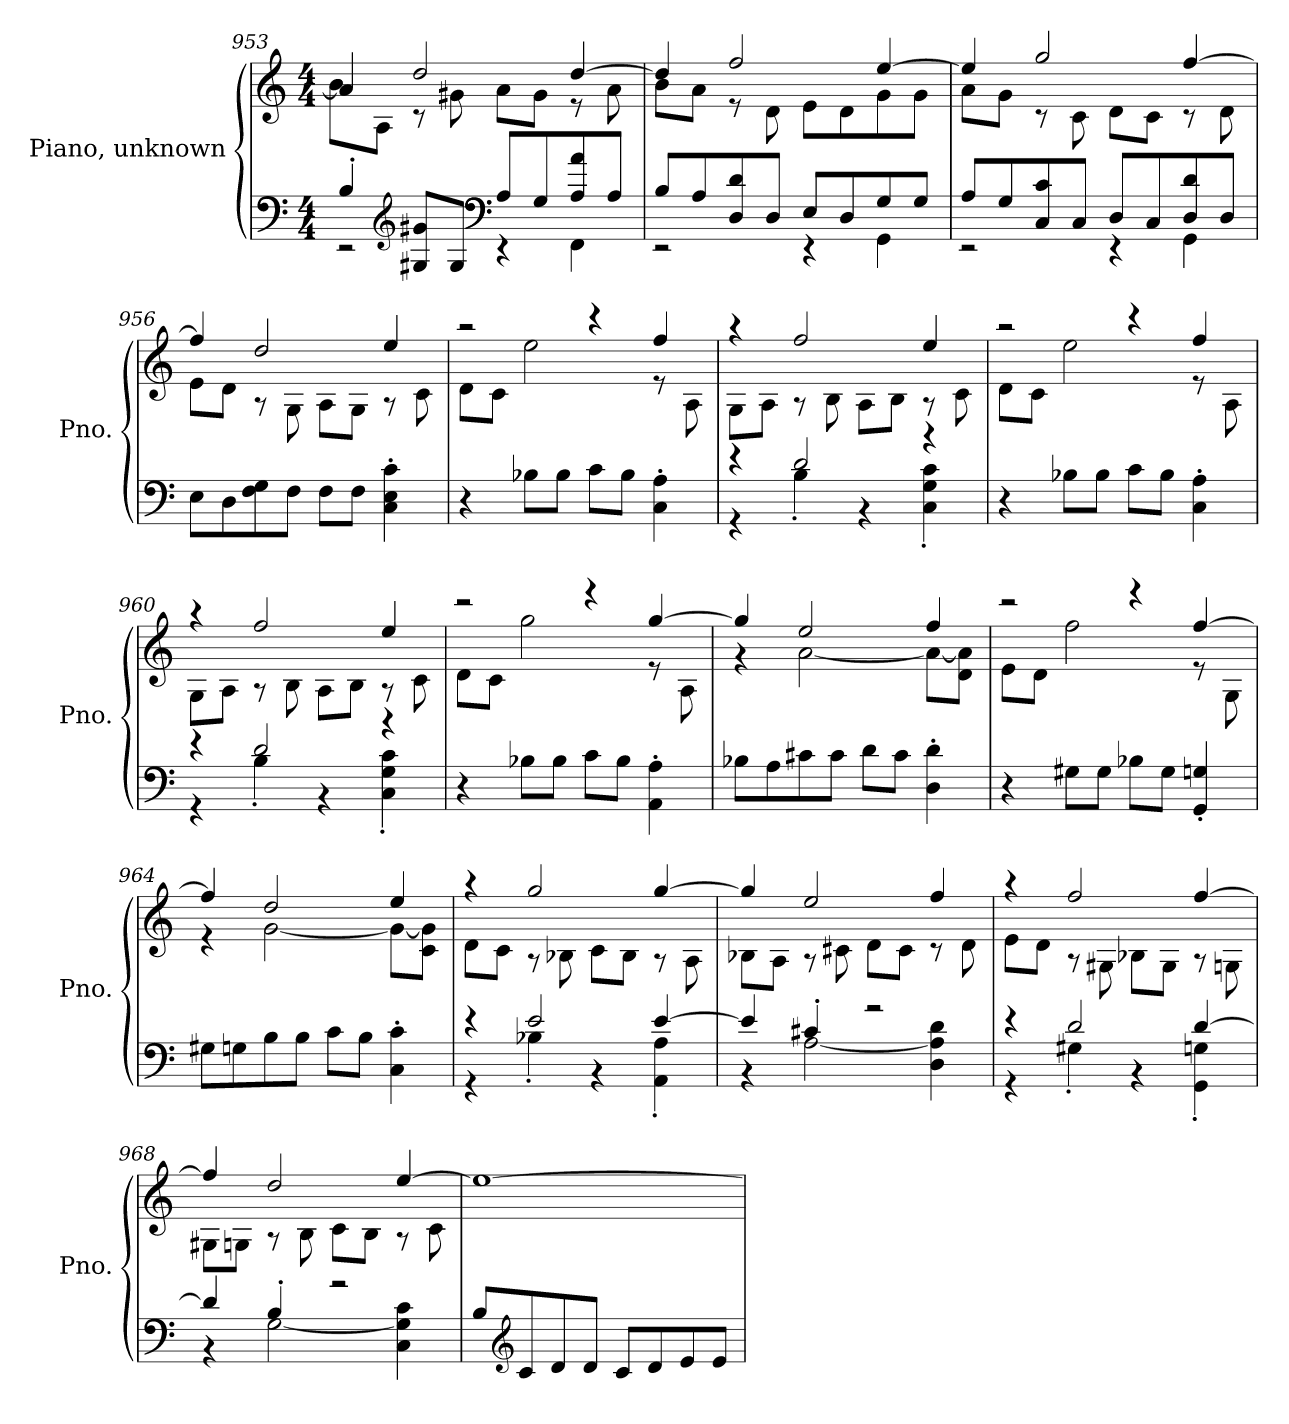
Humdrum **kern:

**kern	**kern
*part1	*part1
*staff2	*staff1
*I"Piano, unknown	*
*I'Pno.	*
!!LO:LB:g=z
*clefF4	*clefG2
*k[]	*k[]
*M4/4	*M4/4
=953	=953
*^	*^
4B'/	2r	4a/]	8b\L
.	.	.	8A\J
*clefG2	*	*	*
8G#X/ 8g#X/L	.	2dd/	8r
8G#/J	.	.	8g#X\
*clefF4	*	*	*
8A/L	4r	.	8a\L
8G#/	.	.	8g#\J
8A/ 8a/	4FF\	[4dd/	8r
8A/J	.	.	8a\
=954	=954	=954	=954
8B/L	2r	4dd/]	8b\L
8A/	.	.	8a\J
8D/ 8d/	.	2ff/	8r
8D/J	.	.	8d\
8E/L	4r	.	8e\L
8D/	.	.	8d\
8G/	4GG\	[4ee/	8g\
8G/J	.	.	8g\J
=955	=955	=955	=955
8A/L	2r	4ee/]	8a\L
8G/	.	.	8g\J
8C/ 8c/	.	2gg/	8r
8C/J	.	.	8c\
8D/L	4r	.	8d\L
8C/	.	.	8c\J
8D/ 8d/	4GG\	[4ff/	8r
8D/J	.	.	8d\
*v	*v	*	*
=956	=956	=956
8E\L	4ff/]	8e\L
8D\	.	8d\J
8F\ 8G\	2dd/	8r
8F\J	.	8G\
8F\L	.	8A\L
8F\J	.	8G\J
4C\' 4E\' 4c\'	4ee/	8r
.	.	8c\
!!LO:LB:g=z	!!
=957	=957	=957
4r	2r	8d\L
.	.	8c\J
8B-X\L	.	2ee\
8B-\J	.	.
8c\L	4r	.
8B-\J	.	.
4C\' 4A\'	4ff/	8r
.	.	8A\
=958	=958	=958
*^	*	*
4r	4r	4r	8G\L
.	.	.	8A\J
2d/	4B'\	2ff/	8r
.	.	.	8B\
.	4r	.	8A\L
.	.	.	8B\J
4r	4C\' 4G\' 4c\'	4ee/	8r
.	.	.	8c\
*v	*v	*	*
=959	=959	=959
4r	2r	8d\L
.	.	8c\J
8B-X\L	.	2ee\
8B-\J	.	.
8c\L	4r	.
8B-\J	.	.
4C\' 4A\'	4ff/	8r
.	.	8A\
=960	=960	=960
*^	*	*
4r	4r	4r	8G\L
.	.	.	8A\J
2d/	4B'\	2ff/	8r
.	.	.	8B\
.	4r	.	8A\L
.	.	.	8B\J
4r	4C\' 4G\' 4c\'	4ee/	8r
.	.	.	8c\
*v	*v	*	*
=961	=961	=961
4r	2r	8d\L
.	.	8c\J
8B-X\L	.	2gg\
8B-\J	.	.
8c\L	4r	.
8B-\J	.	.
4AA\' 4A\'	[4gg/	8r
.	.	8A\
!!LO:LB:g=z	!!
=962	=962	=962
8B-X\L	4gg/]	4r
8A\	.	.
8c#X\	2ee/	[2a\
8c#\J	.	.
8d\L	.	.
8c#\J	.	.
4D\' 4d\'	4ff/	8a\L_
.	.	8d\ 8a\]J
=963	=963	=963
4r	2r	8e\L
.	.	8d\J
8G#X\L	.	2ff\
8G#\J	.	.
8B-X\L	4r	.
8G#\J	.	.
4GG/' 4Gn/'	[4ff/	8r
.	.	8G\
=964	=964	=964
8G#X\L	4ff/]	4r
8Gn\	.	.
8B\	2dd/	[2g\
8B\J	.	.
8c\L	.	.
8B\J	.	.
4C\' 4c\'	4ee/	8g\L_
.	.	8c\ 8g\]J
=965	=965	=965
*^	*	*
4r	4r	4r	8d\L
.	.	.	8c\J
2e/	4B-X'\	2gg/	8r
.	.	.	8B-X\
.	4r	.	8c\L
.	.	.	8B-\J
[4e/	4AA\' 4A\'	[4gg/	8r
.	.	.	8A\
!!LO:LB:g=z	!!
=966	=966	=966	=966
4e/]	4r	4gg/]	8B-X\L
.	.	.	8A\J
4c#X'/	[2A\	2ee/	8r
.	.	.	8c#X\
2r	.	.	8d\L
.	.	.	8c#\J
.	4D\ 4A\] 4d\	4ff/	8r
.	.	.	8d\
=967	=967	=967	=967
4r	4r	4r	8e\L
.	.	.	8d\J
2d/	4G#X'\	2ff/	8r
.	.	.	8G#X\
.	4r	.	8B-X\L
.	.	.	8G#\J
[4d/	4GG\' 4Gn\'	[4ff/	8r
.	.	.	8Gn\
=968	=968	=968	=968
4d/]	4r	4ff/]	8G#X\L
.	.	.	8Gn\J
4B'/	[2G\	2dd/	8r
.	.	.	8B\
2r	.	.	8c\L
.	.	.	8B\J
.	4C\ 4G\] 4c\	[4ee/	8r
.	.	.	8c\
*v	*v	*	*
*	*v	*v
=969	=969
8B/L	1ee_
*clefG2	*
8c/	.
8d/	.
8d/J	.
8c/L	.
8d/	.
8e/	.
8e/J	.
=	=
*-	*-
